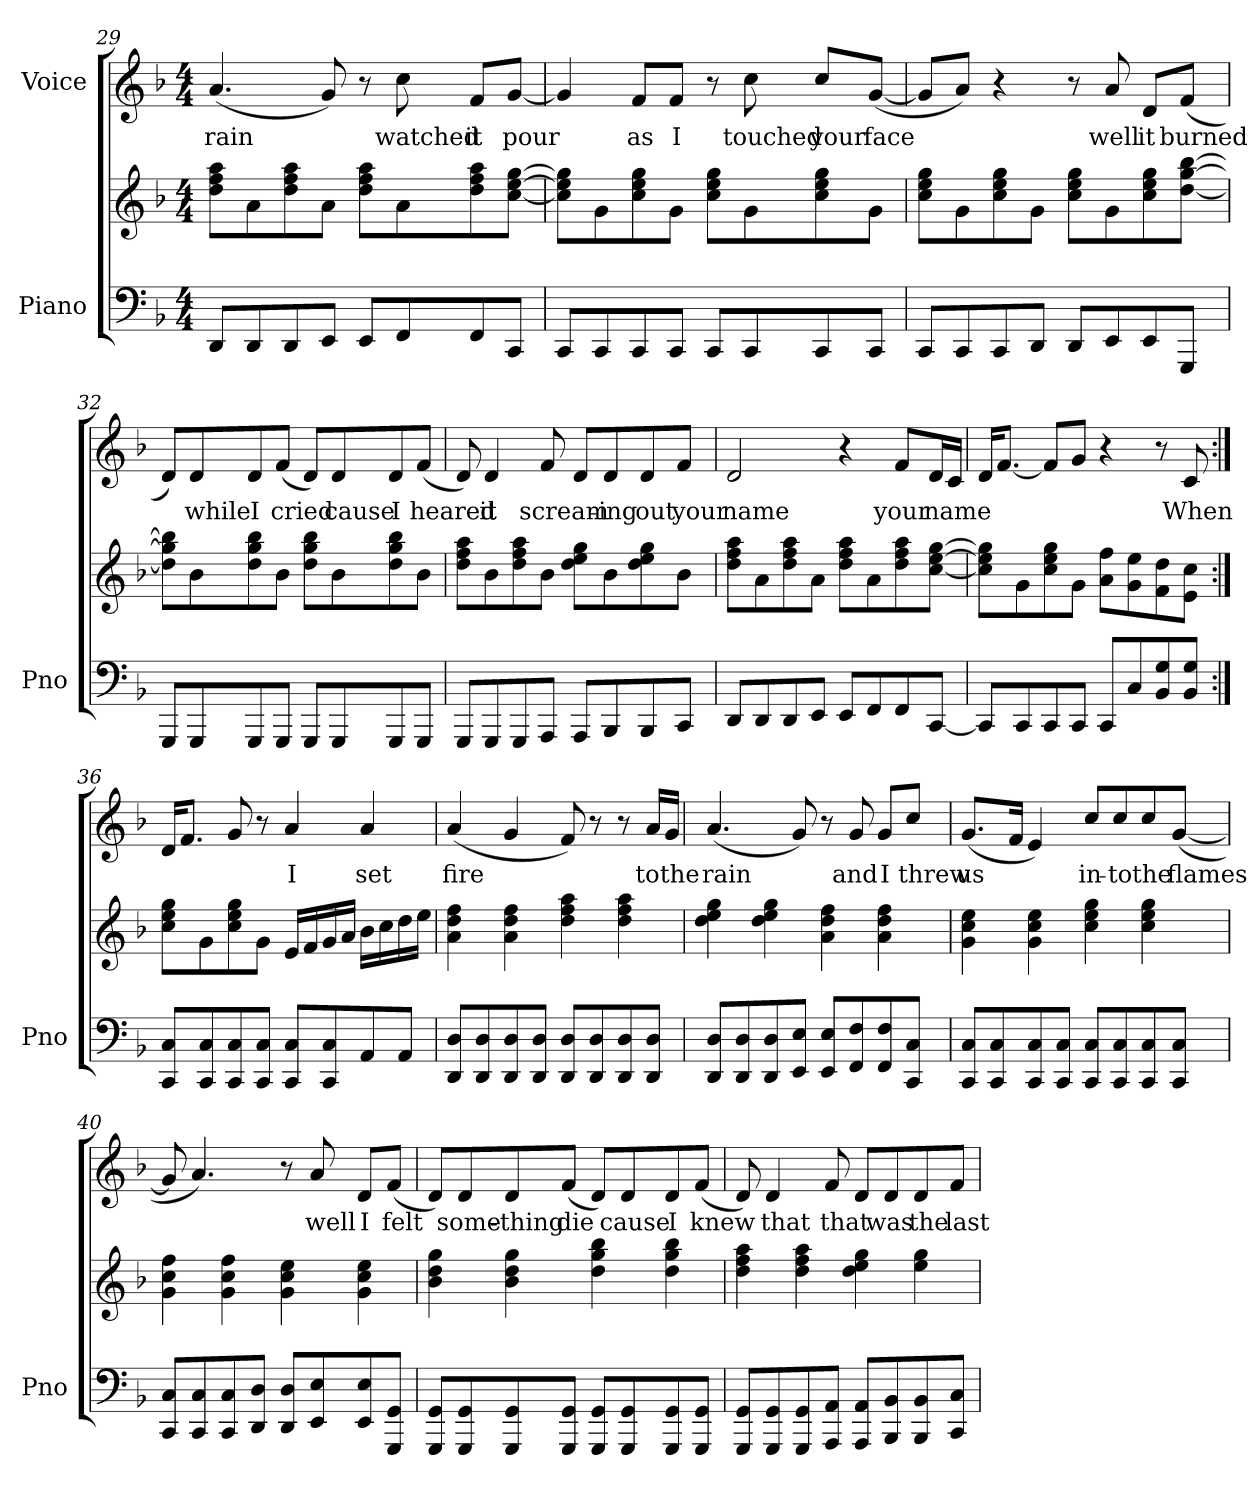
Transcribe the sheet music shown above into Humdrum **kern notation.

**kern	**kern	**kern	**text
*part2	*part2	*part1	*part1
*staff3	*staff2	*staff1	*staff1
*I"Piano	*	*I"Voice	*
*I'Pno	*	*	*
!!LO:PB:g=z
*clefF4	*clefG2	*clefG2	*
*k[b-]	*k[b-]	*k[b-]	*
*M4/4	*M4/4	*M4/4	*
=29	=29	=29	=29
!	!	!	!LO:LY:b
8DD/L	8dd\ 8ff\ 8aa\L	(4.a/	rain
8DD/	8a\	.	.
8DD/	8dd\ 8ff\ 8aa\	.	.
8EE/J	8a\J	8g/)	.
8EE/L	8dd\ 8ff\ 8aa\L	8r	.
!	!	!	!LO:LY:b
8FF/	8a\	8cc\	watched
!	!	!	!LO:LY:b
8FF/	8dd\ 8ff\ 8aa\	8f/L	it
!	!	!	!LO:LY:b
8CC/J	[8cc\ [8ee\ [8gg\J	[8g/J	pour
=30	=30	=30	=30
8CC/L	8cc\] 8ee\] 8gg\]L	4g/]	.
8CC/	8g\	.	.
!	!	!	!LO:LY:b
8CC/	8cc\ 8ee\ 8gg\	8f/L	as
!	!	!	!LO:LY:b
8CC/J	8g\J	8f/J	I
8CC/L	8cc\ 8ee\ 8gg\L	8r	.
!	!	!	!LO:LY:b
8CC/	8g\	8cc\	touched
!	!	!	!LO:LY:b
8CC/	8cc\ 8ee\ 8gg\	8cc/L	your
!	!	!	!LO:LY:b
8CC/J	8g\J	([8g/J	face
=31	=31	=31	=31
8CC/L	8cc\ 8ee\ 8gg\L	8g/L]	.
8CC/	8g\	8a/J)	.
8CC/	8cc\ 8ee\ 8gg\	4r	.
8DD/J	8g\J	.	.
8DD/L	8cc\ 8ee\ 8gg\L	8r	.
!	!	!	!LO:LY:b
8EE/	8g\	8a/	well
!	!	!	!LO:LY:b
8EE/	8cc\ 8ee\ 8gg\	8d/L	it
!	!	!	!LO:LY:b
8GGG/J	[8dd\ [8gg\ [8bb-\J	(8f/J	burned
!!LO:LB:g=z
=32	=32	=32	=32
8GGG/L	8dd\] 8gg\] 8bb-\]L	8d/L)	.
!	!	!	!LO:LY:b
8GGG/	8b-\	8d/	while
!	!	!	!LO:LY:b
8GGG/	8dd\ 8gg\ 8bb-\	8d/	I
!	!	!	!LO:LY:b
8GGG/J	8b-\J	(8f/J	cried
8GGG/L	8dd\ 8gg\ 8bb-\L	8d/L)	.
!	!	!	!LO:LY:b
8GGG/	8b-\	8d/	cause
!	!	!	!LO:LY:b
8GGG/	8dd\ 8gg\ 8bb-\	8d/	I
!	!	!	!LO:LY:b
8GGG/J	8b-\J	(8f/J	heared
=33	=33	=33	=33
8GGG/L	8dd\ 8ff\ 8aa\L	8d/)	.
!	!	!	!LO:LY:b
8GGG/	8b-\	4d/	it
8GGG/	8dd\ 8ff\ 8aa\	.	.
!	!	!	!LO:LY:b
8AAA/J	8b-\J	8f/	scream-
8AAA/L	8dd\ 8ee\ 8gg\L	8d/L	.
!	!	!	!LO:LY:b
8BBB-/	8b-\	8d/	ing
!	!	!	!LO:LY:b
8BBB-/	8dd\ 8ee\ 8gg\	8d/	out
!	!	!	!LO:LY:b
8CC/J	8b-\J	8f/J	your
=34	=34	=34	=34
!	!	!	!LO:LY:b
8DD/L	8dd\ 8ff\ 8aa\L	2d/	name
8DD/	8a\	.	.
8DD/	8dd\ 8ff\ 8aa\	.	.
8EE/J	8a\J	.	.
8EE/L	8dd\ 8ff\ 8aa\L	4r	.
8FF/	8a\	.	.
!	!	!	!LO:LY:b
8FF/	8dd\ 8ff\ 8aa\	8f/L	your
!	!	!	!LO:LY:b
[8CC/J	[8cc\ [8ee\ [8gg\J	16d/L	name
.	.	16c/JJ	.
!!LO:LB:g=z
=35	=35	=35	=35
8CC/L]	8cc\] 8ee\] 8gg\]L	16d/KL	.
.	.	[8.f/J	.
8CC/	8g\	.	.
8CC/	8cc\ 8ee\ 8gg\	8f/L]	.
8CC/J	8g\J	8g/J	.
8CC/L	8a\ 8ff\L	4r	.
8C/	8g\ 8ee\	.	.
8BB-/ 8G/	8f\ 8dd\	8r	.
!	!	!	!LO:LY:b
8BB-/ 8G/J	8e\ 8cc\J	8c/	When
=36:|!	=36:|!	=36:|!	=36:|!
8CC/ 8C/L	8cc\ 8ee\ 8gg\L	16d/KL	.
.	.	8.f/J	.
8CC/ 8C/	8g\	.	.
8CC/ 8C/	8cc\ 8ee\ 8gg\	8g/	.
8CC/ 8C/J	8g\J	8r	.
!	!	!	!LO:LY:b
8CC/ 8C/L	16e/LL	4a/	I
.	16f/	.	.
8CC/ 8C/	16g/	.	.
.	16a/JJ	.	.
!	!	!	!LO:LY:b
8AA/	16b-\LL	4a/	set
.	16cc\	.	.
8AA/J	16dd\	.	.
.	16ee\JJ	.	.
=37	=37	=37	=37
!	!	!	!LO:LY:b
8DD/ 8D/L	4a\ 4dd\ 4ff\	(4a/	fire
8DD/ 8D/	.	.	.
8DD/ 8D/	4a\ 4dd\ 4ff\	4g/	.
8DD/ 8D/J	.	.	.
8DD/ 8D/L	4dd\ 4ff\ 4aa\	8f/)	.
8DD/ 8D/	.	8r	.
8DD/ 8D/	4dd\ 4ff\ 4aa\	8r	.
!	!	!	!LO:LY:b
8DD/ 8D/J	.	16a/LL	to
!	!	!	!LO:LY:b
.	.	16g/JJ	the
!!LO:PB:g=z
=38	=38	=38	=38
!	!	!	!LO:LY:b
8DD/ 8D/L	4dd\ 4ee\ 4gg\	(4.a/	rain
8DD/ 8D/	.	.	.
8DD/ 8D/	4dd\ 4ee\ 4gg\	.	.
8EE/ 8E/J	.	8g/)	.
8EE/ 8E/L	4a\ 4dd\ 4ff\	8r	.
!	!	!	!LO:LY:b
8FF/ 8F/	.	8g/	and
!	!	!	!LO:LY:b
8FF/ 8F/	4a\ 4dd\ 4ff\	8g/L	I
!	!	!	!LO:LY:b
8CC/ 8C/J	.	8cc/J	threw
=39	=39	=39	=39
!	!	!	!LO:LY:b
8CC/ 8C/L	4g\ 4cc\ 4ee\	(8.g/L	us
8CC/ 8C/	.	.	.
.	.	16f/Jk	.
8CC/ 8C/	4g\ 4cc\ 4ee\	4e/)	.
8CC/ 8C/J	.	.	.
!	!	!	!LO:LY:b
8CC/ 8C/L	4cc\ 4ee\ 4gg\	8cc/L	in-
!	!	!	!LO:LY:b
8CC/ 8C/	.	8cc/	-to
!	!	!	!LO:LY:b
8CC/ 8C/	4cc\ 4ee\ 4gg\	8cc/	the
!	!	!	!LO:LY:b
8CC/ 8C/J	.	([8g/J	flames
=40	=40	=40	=40
8CC/ 8C/L	4g\ 4cc\ 4ff\	8g/]	.
8CC/ 8C/	.	4.a/)	.
8CC/ 8C/	4g\ 4cc\ 4ff\	.	.
8DD/ 8D/J	.	.	.
8DD/ 8D/L	4g\ 4cc\ 4ee\	8r	.
!	!	!	!LO:LY:b
8EE/ 8E/	.	8a/	well
!	!	!	!LO:LY:b
8EE/ 8E/	4g\ 4cc\ 4ee\	8d/L	I
!	!	!	!LO:LY:b
8GGG/ 8GG/J	.	(8f/J	felt
!!LO:LB:g=z
=41	=41	=41	=41
8GGG/ 8GG/L	4b-\ 4dd\ 4gg\	8d/L)	.
!	!	!	!LO:LY:b
8GGG/ 8GG/	.	8d/	some-
!	!	!	!LO:LY:b
8GGG/ 8GG/	4b-\ 4dd\ 4gg\	8d/	-thing
!	!	!	!LO:LY:b
8GGG/ 8GG/J	.	(8f/J	die
8GGG/ 8GG/L	4dd\ 4gg\ 4bb-\	8d/L)	.
!	!	!	!LO:LY:b
8GGG/ 8GG/	.	8d/	cause
!	!	!	!LO:LY:b
8GGG/ 8GG/	4dd\ 4gg\ 4bb-\	8d/	I
!	!	!	!LO:LY:b
8GGG/ 8GG/J	.	(8f/J	knew
=42	=42	=42	=42
8GGG/ 8GG/L	4dd\ 4ff\ 4aa\	8d/)	.
!	!	!	!LO:LY:b
8GGG/ 8GG/	.	4d/	that
8GGG/ 8GG/	4dd\ 4ff\ 4aa\	.	.
!	!	!	!LO:LY:b
8AAA/ 8AA/J	.	8f/	that
8AAA/ 8AA/L	4dd\ 4ee\ 4gg\	8d/L	.
!	!	!	!LO:LY:b
8BBB-/ 8BB-/	.	8d/	was
!	!	!	!LO:LY:b
8BBB-/ 8BB-/	4ee\ 4gg\	8d/	the
!	!	!	!LO:LY:b
8CC/ 8C/J	.	8f/J	last
=	=	=	=
*-	*-	*-	*-
